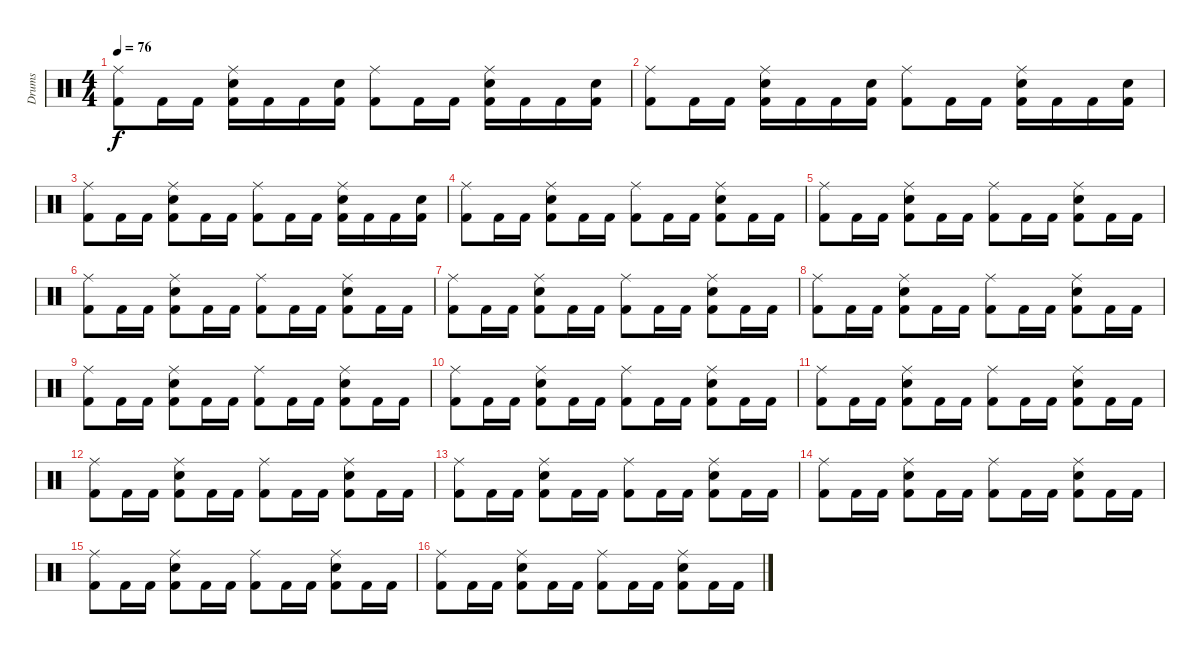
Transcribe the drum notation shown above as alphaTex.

\track ("Drums" "Drums") {instrument percussion}
\staff {score}
\articulation defaults
\ts (4 4)
\tempo 76
\clef neutral
\ks c
("Ride (middle)" "Kick (hit) 2").8{dy f} "Kick (hit) 2".16 "Kick (hit) 2".16 ("Ride (middle)" "Snare (hit) 2" "Kick (hit) 2").16 "Kick (hit) 2".16 "Kick (hit) 2".16 ("Snare (hit) 2" "Kick (hit) 2").16 ("Ride (middle)" "Kick (hit) 2").8 "Kick (hit) 2".16 "Kick (hit) 2".16 ("Ride (middle)" "Snare (hit) 2" "Kick (hit) 2").16 "Kick (hit) 2".16 "Kick (hit) 2".16 ("Snare (hit) 2" "Kick (hit) 2").16 |
("Ride (middle)" "Kick (hit) 2").8 "Kick (hit) 2".16 "Kick (hit) 2".16 ("Ride (middle)" "Snare (hit) 2" "Kick (hit) 2").16 "Kick (hit) 2".16 "Kick (hit) 2".16 ("Snare (hit) 2" "Kick (hit) 2").16 ("Ride (middle)" "Kick (hit) 2").8 "Kick (hit) 2".16 "Kick (hit) 2".16 ("Ride (middle)" "Snare (hit) 2" "Kick (hit) 2").16 "Kick (hit) 2".16 "Kick (hit) 2".16 ("Snare (hit) 2" "Kick (hit) 2").16 |
("Ride (middle)" "Kick (hit) 2").8 "Kick (hit) 2".16 "Kick (hit) 2".16 ("Ride (middle)" "Snare (hit) 2" "Kick (hit) 2").8 "Kick (hit) 2".16 "Kick (hit) 2".16 ("Ride (middle)" "Kick (hit) 2").8 "Kick (hit) 2".16 "Kick (hit) 2".16 ("Ride (middle)" "Snare (hit) 2" "Kick (hit) 2").16 "Kick (hit) 2".16 "Kick (hit) 2".16 ("Snare (hit) 2" "Kick (hit) 2").16 |
("Kick (hit) 2" "Ride (middle)").8 "Kick (hit) 2".16 "Kick (hit) 2".16 ("Ride (middle)" "Snare (hit) 2" "Kick (hit) 2").8 "Kick (hit) 2".16 "Kick (hit) 2".16 ("Kick (hit) 2" "Ride (middle)").8 "Kick (hit) 2".16 "Kick (hit) 2".16 ("Snare (hit) 2" "Ride (middle)" "Kick (hit) 2").8 "Kick (hit) 2".16 "Kick (hit) 2".16 |
("Kick (hit) 2" "Ride (middle)").8 "Kick (hit) 2".16 "Kick (hit) 2".16 ("Ride (middle)" "Snare (hit) 2" "Kick (hit) 2").8 "Kick (hit) 2".16 "Kick (hit) 2".16 ("Kick (hit) 2" "Ride (middle)").8 "Kick (hit) 2".16 "Kick (hit) 2".16 ("Snare (hit) 2" "Ride (middle)" "Kick (hit) 2").8 "Kick (hit) 2".16 "Kick (hit) 2".16 |
("Kick (hit) 2" "Ride (middle)").8 "Kick (hit) 2".16 "Kick (hit) 2".16 ("Ride (middle)" "Snare (hit) 2" "Kick (hit) 2").8 "Kick (hit) 2".16 "Kick (hit) 2".16 ("Kick (hit) 2" "Ride (middle)").8 "Kick (hit) 2".16 "Kick (hit) 2".16 ("Snare (hit) 2" "Ride (middle)" "Kick (hit) 2").8 "Kick (hit) 2".16 "Kick (hit) 2".16 |
("Kick (hit) 2" "Ride (middle)").8 "Kick (hit) 2".16 "Kick (hit) 2".16 ("Ride (middle)" "Snare (hit) 2" "Kick (hit) 2").8 "Kick (hit) 2".16 "Kick (hit) 2".16 ("Kick (hit) 2" "Ride (middle)").8 "Kick (hit) 2".16 "Kick (hit) 2".16 ("Snare (hit) 2" "Ride (middle)" "Kick (hit) 2").8 "Kick (hit) 2".16 "Kick (hit) 2".16 |
("Kick (hit) 2" "Ride (middle)").8 "Kick (hit) 2".16 "Kick (hit) 2".16 ("Ride (middle)" "Snare (hit) 2" "Kick (hit) 2").8 "Kick (hit) 2".16 "Kick (hit) 2".16 ("Kick (hit) 2" "Ride (middle)").8 "Kick (hit) 2".16 "Kick (hit) 2".16 ("Snare (hit) 2" "Ride (middle)" "Kick (hit) 2").8 "Kick (hit) 2".16 "Kick (hit) 2".16 |
("Kick (hit) 2" "Ride (middle)").8 "Kick (hit) 2".16 "Kick (hit) 2".16 ("Ride (middle)" "Snare (hit) 2" "Kick (hit) 2").8 "Kick (hit) 2".16 "Kick (hit) 2".16 ("Kick (hit) 2" "Ride (middle)").8 "Kick (hit) 2".16 "Kick (hit) 2".16 ("Snare (hit) 2" "Ride (middle)" "Kick (hit) 2").8 "Kick (hit) 2".16 "Kick (hit) 2".16 |
("Kick (hit) 2" "Ride (middle)").8 "Kick (hit) 2".16 "Kick (hit) 2".16 ("Ride (middle)" "Snare (hit) 2" "Kick (hit) 2").8 "Kick (hit) 2".16 "Kick (hit) 2".16 ("Kick (hit) 2" "Ride (middle)").8 "Kick (hit) 2".16 "Kick (hit) 2".16 ("Snare (hit) 2" "Ride (middle)" "Kick (hit) 2").8 "Kick (hit) 2".16 "Kick (hit) 2".16 |
("Kick (hit) 2" "Ride (middle)").8 "Kick (hit) 2".16 "Kick (hit) 2".16 ("Ride (middle)" "Snare (hit) 2" "Kick (hit) 2").8 "Kick (hit) 2".16 "Kick (hit) 2".16 ("Kick (hit) 2" "Ride (middle)").8 "Kick (hit) 2".16 "Kick (hit) 2".16 ("Snare (hit) 2" "Ride (middle)" "Kick (hit) 2").8 "Kick (hit) 2".16 "Kick (hit) 2".16 |
("Kick (hit) 2" "Ride (middle)").8 "Kick (hit) 2".16 "Kick (hit) 2".16 ("Ride (middle)" "Snare (hit) 2" "Kick (hit) 2").8 "Kick (hit) 2".16 "Kick (hit) 2".16 ("Kick (hit) 2" "Ride (middle)").8 "Kick (hit) 2".16 "Kick (hit) 2".16 ("Snare (hit) 2" "Ride (middle)" "Kick (hit) 2").8 "Kick (hit) 2".16 "Kick (hit) 2".16 |
("Kick (hit) 2" "Ride (middle)").8 "Kick (hit) 2".16 "Kick (hit) 2".16 ("Ride (middle)" "Snare (hit) 2" "Kick (hit) 2").8 "Kick (hit) 2".16 "Kick (hit) 2".16 ("Kick (hit) 2" "Ride (middle)").8 "Kick (hit) 2".16 "Kick (hit) 2".16 ("Snare (hit) 2" "Ride (middle)" "Kick (hit) 2").8 "Kick (hit) 2".16 "Kick (hit) 2".16 |
("Kick (hit) 2" "Ride (middle)").8 "Kick (hit) 2".16 "Kick (hit) 2".16 ("Ride (middle)" "Snare (hit) 2" "Kick (hit) 2").8 "Kick (hit) 2".16 "Kick (hit) 2".16 ("Kick (hit) 2" "Ride (middle)").8 "Kick (hit) 2".16 "Kick (hit) 2".16 ("Snare (hit) 2" "Ride (middle)" "Kick (hit) 2").8 "Kick (hit) 2".16 "Kick (hit) 2".16 |
("Kick (hit) 2" "Ride (middle)").8 "Kick (hit) 2".16 "Kick (hit) 2".16 ("Ride (middle)" "Snare (hit) 2" "Kick (hit) 2").8 "Kick (hit) 2".16 "Kick (hit) 2".16 ("Kick (hit) 2" "Ride (middle)").8 "Kick (hit) 2".16 "Kick (hit) 2".16 ("Snare (hit) 2" "Ride (middle)" "Kick (hit) 2").8 "Kick (hit) 2".16 "Kick (hit) 2".16 |
("Kick (hit) 2" "Ride (middle)").8 "Kick (hit) 2".16 "Kick (hit) 2".16 ("Ride (middle)" "Snare (hit) 2" "Kick (hit) 2").8 "Kick (hit) 2".16 "Kick (hit) 2".16 ("Kick (hit) 2" "Ride (middle)").8 "Kick (hit) 2".16 "Kick (hit) 2".16 ("Snare (hit) 2" "Ride (middle)" "Kick (hit) 2").8 "Kick (hit) 2".16 "Kick (hit) 2".16
